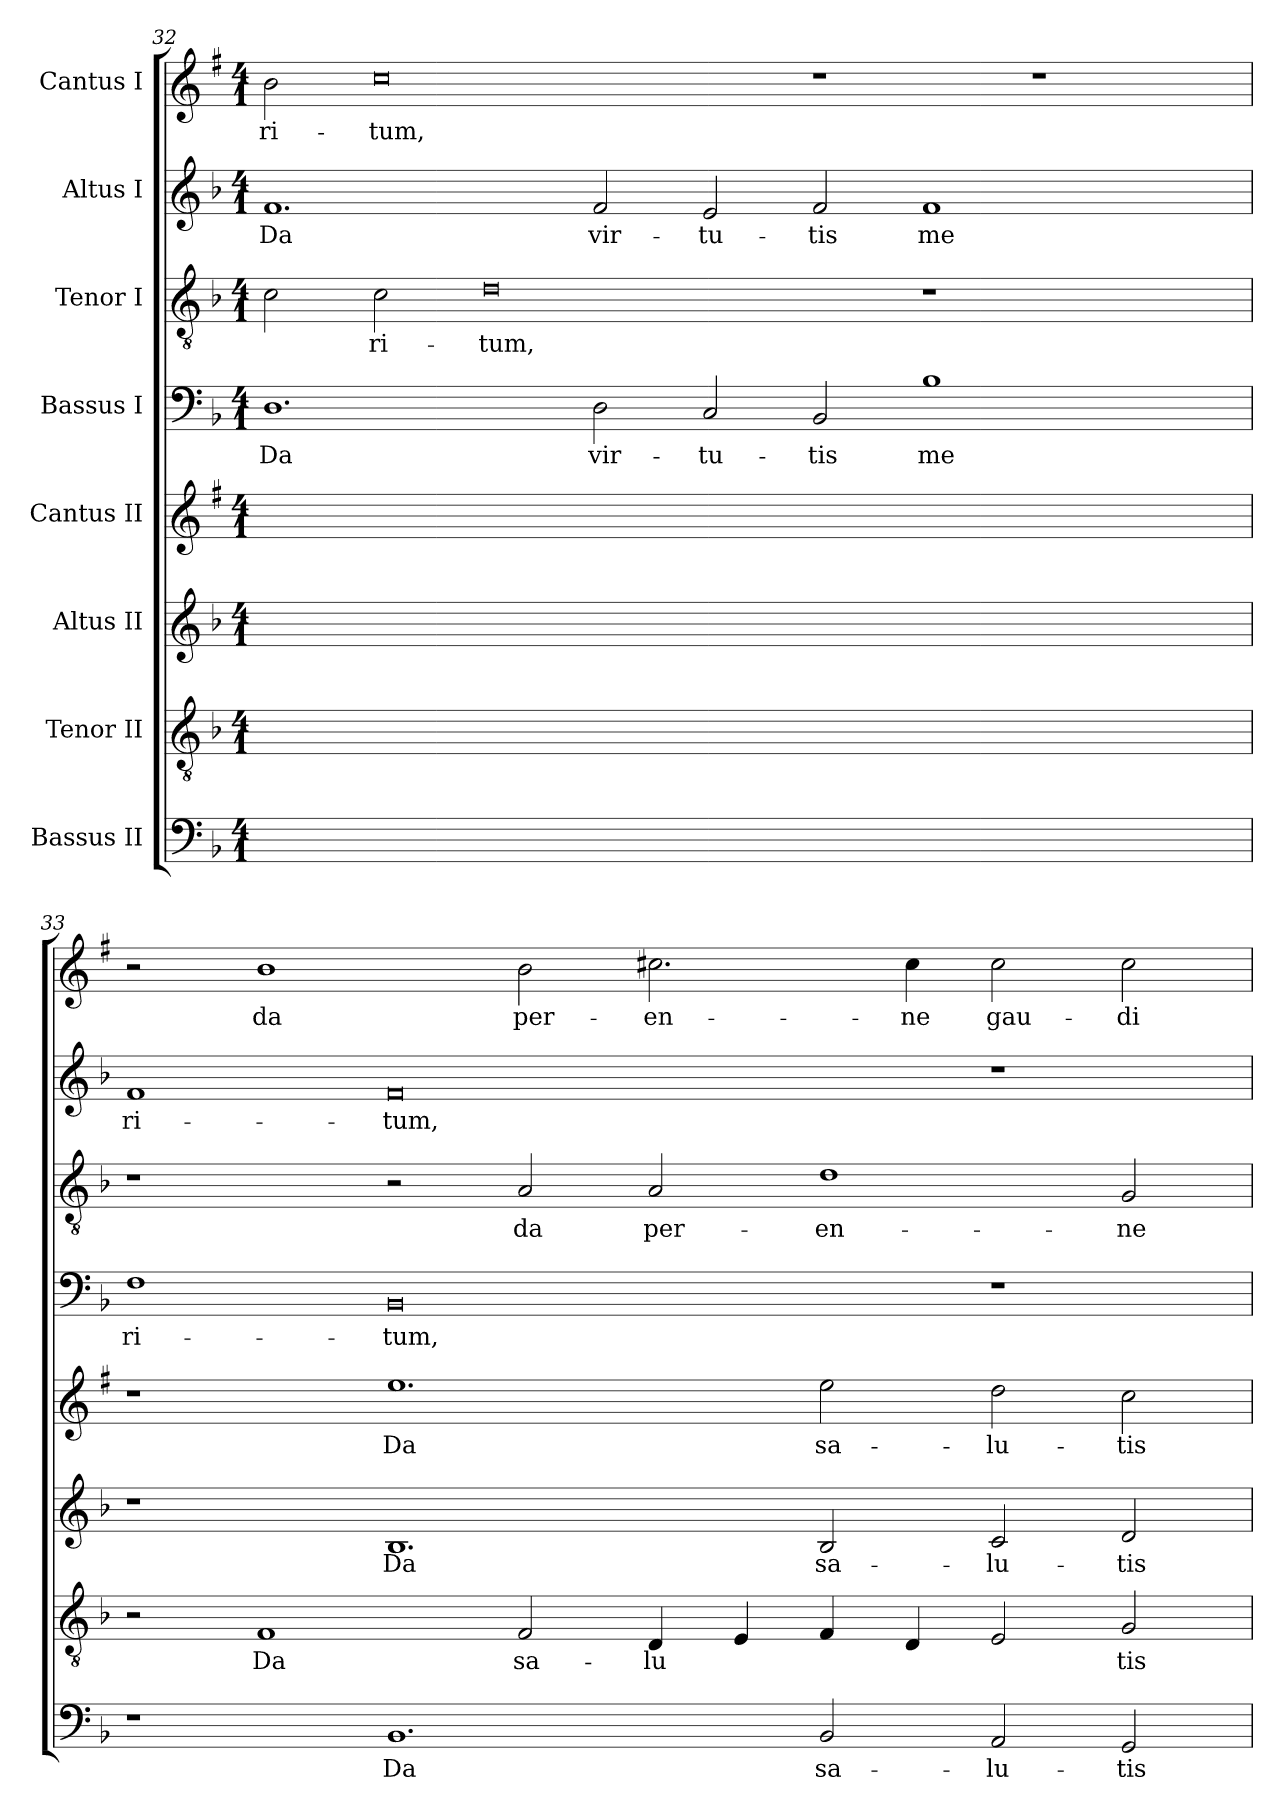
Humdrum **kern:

**kern	**text	**kern	**text	**kern	**text	**kern	**text	**kern	**text	**kern	**text	**kern	**text	**kern	**text
*part8	*part8	*part7	*part7	*part6	*part6	*part5	*part5	*part4	*part4	*part3	*part3	*part2	*part2	*part1	*part1
*staff8	*staff8	*staff7	*staff7	*staff6	*staff6	*staff5	*staff5	*staff4	*staff4	*staff3	*staff3	*staff2	*staff2	*staff1	*staff1
*I"Bassus II	*	*I"Tenor II	*	*I"Altus II	*	*I"Cantus II	*	*I"Bassus I	*	*I"Tenor I	*	*I"Altus I	*	*I"Cantus I	*
!!LO:LB:g=z
*clefF4	*	*clefGv2	*	*clefG2	*	*clefG2	*	*clefF4	*	*clefGv2	*	*clefG2	*	*clefG2	*
*	*	*	*	*	*	*ITrd1c2	*	*	*	*	*	*	*	*ITrd1c2	*
*k[b-]	*	*k[b-]	*	*k[b-]	*	*k[b-]	*	*k[b-]	*	*k[b-]	*	*k[b-]	*	*k[b-]	*
*F:	*	*F:	*	*F:	*	*F:	*	*F:	*	*F:	*	*F:	*	*F:	*
*M4/1	*	*M4/1	*	*M4/1	*	*M4/1	*	*M4/1	*	*M4/1	*	*M4/1	*	*M4/1	*
=32	=32	=32	=32	=32	=32	=32	=32	=32	=32	=32	=32	=32	=32	=32	=32
!	!	!	!	!	!	!	!	!	!LO:LY:b	!	!	!	!LO:LY:b	!	!LO:LY:b
00ryy	.	00ryy	.	00ryy	.	00ryy	.	1.D	Da	2c	.	1.f	Da	2a	ri-
!	!	!	!	!	!	!	!	!	!	!	!LO:LY:b	!	!	!	!LO:LY:b
.	.	.	.	.	.	.	.	.	.	2c	ri-	.	.	0b-	-tum,
!	!	!	!	!	!	!	!	!	!	!	!LO:LY:b	!	!	!	!
.	.	.	.	.	.	.	.	.	.	0d	-tum,	.	.	.	.
!	!	!	!	!	!	!	!	!	!LO:LY:b	!	!	!	!LO:LY:b	!	!
.	.	.	.	.	.	.	.	2D	vir-	.	.	2f	vir-	.	.
!	!	!	!	!	!	!	!	!	!LO:LY:b	!	!	!	!LO:LY:b	!	!
.	.	.	.	.	.	.	.	2C	-tu-	.	.	2e	-tu-	.	.
!	!	!	!	!	!	!	!	!	!LO:LY:b	!	!	!	!LO:LY:b	!	!
.	.	.	.	.	.	.	.	2BB-	-tis	.	.	2f	-tis	1r	.
!	!	!	!	!	!	!	!	!	!LO:LY:b	!	!	!	!LO:LY:b	!	!
.	.	.	.	.	.	.	.	1B-	me	1r	.	1f	me	.	.
.	.	.	.	.	.	.	.	.	.	.	.	.	.	1r	.
2ryy	.	2ryy	.	2ryy	.	2ryy	.	2ryy	.	2ryy	.	2ryy	.	.	.
=33	=33	=33	=33	=33	=33	=33	=33	=33	=33	=33	=33	=33	=33	=33	=33
!	!	!	!	!	!	!	!	!	!LO:LY:b	!	!	!	!LO:LY:b	!	!
1r	.	2r	.	1r	.	1r	.	1F	ri-	1r	.	1f	ri-	2r	.
!	!	!	!LO:LY:b	!	!	!	!	!	!	!	!	!	!	!	!LO:LY:b
.	.	1F	Da	.	.	.	.	.	.	.	.	.	.	1a	da
!	!LO:LY:b	!	!	!	!LO:LY:b	!	!LO:LY:b	!	!LO:LY:b	!	!	!	!LO:LY:b	!	!
1.BB-	Da	.	.	1.B-	Da	1.dd	Da	0BB-	-tum,	2r	.	0f	-tum,	.	.
!	!	!	!LO:LY:b	!	!	!	!	!	!	!	!LO:LY:b	!	!	!	!LO:LY:b
.	.	2F	sa-	.	.	.	.	.	.	2A	da	.	.	2a	per-
!	!	!	!LO:LY:b	!	!	!	!	!	!	!	!LO:LY:b	!	!	!	!LO:LY:b
.	.	4D	-lu	.	.	.	.	.	.	2A	per-	.	.	2.bn	-en-
.	.	4E	.	.	.	.	.	.	.	.	.	.	.	.	.
!	!LO:LY:b	!	!	!	!LO:LY:b	!	!LO:LY:b	!	!	!	!LO:LY:b	!	!	!	!
2BB-	sa-	4F	.	2B-	sa-	2dd	sa-	.	.	1d	-en-	.	.	.	.
!	!	!	!	!	!	!	!	!	!	!	!	!	!	!	!LO:LY:b
.	.	4D	.	.	.	.	.	.	.	.	.	.	.	4b	-ne
!	!LO:LY:b	!	!	!	!LO:LY:b	!	!LO:LY:b	!	!	!	!	!	!	!	!LO:LY:b
2AA	-lu-	2E	.	2c	-lu-	2cc	-lu-	1r	.	.	.	1r	.	2b	gau-
!	!LO:LY:b	!	!LO:LY:b	!	!LO:LY:b	!	!LO:LY:b	!	!	!	!LO:LY:b	!	!	!	!LO:LY:b
2GG	-tis	2G	tis	2d	-tis	2b-	-tis	.	.	2G	-ne	.	.	2b	-di-
=	=	=	=	=	=	=	=	=	=	=	=	=	=	=	=
*-	*-	*-	*-	*-	*-	*-	*-	*-	*-	*-	*-	*-	*-	*-	*-
